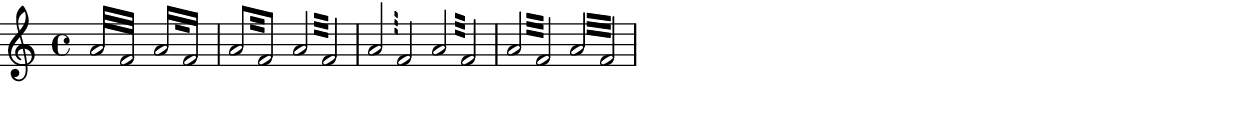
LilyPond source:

%% Generated by lilypond-book.py
%% Options: [exampleindent=10.16\mm,indent=0\mm,line-width=160\mm]
\include "lilypond-book-preamble.ly"


% ****************************************************************
% Start cut-&-pastable-section
% ****************************************************************



\paper {
  indent = 0\mm
  line-width = 160\mm
  % offset the left padding, also add 1mm as lilypond creates cropped
  % images with a little space on the right
  line-width = #(- line-width (* mm  3.000000) (* mm 1))
}

\layout {
  
}





% ****************************************************************
% ly snippet:
% ****************************************************************
\sourcefilename "engraving-tremolos-with-floating-beams.ly"
\sourcefileline 0
%% DO NOT EDIT this file manually; it is automatically
%% generated from LSR http://lsr.dsi.unimi.it
%% Make any changes in LSR itself, or in Documentation/snippets/new/ ,
%% and then run scripts/auxiliar/makelsr.py
%%
%% This file is in the public domain.
\version "2.14.2"

\header {
  lsrtags = "repeats, rhythms"

  texidoc = "
If a tremolo's total duration is less than a quarter-note, or exactly a
half-note, or between a half-note and a whole-note, it is normally
typeset with all beams touching the stems.  Certain engraving styles
typeset some of these beams as centered floating beams that do not
touch the stems.  The number of floating beams in this type of tremolo
is controlled with the @code{'gap-count } property of the @code{Beam}
object, and the size of the gaps between beams and stems is set with
the @code{'gap} property.



"
  doctitle = "Engraving tremolos with floating beams"
} % begin verbatim


\relative c'' {
  \repeat tremolo 8 { a32 f }
  \override Beam #'gap-count = #1
  \repeat tremolo 8 { a32 f }
  \override Beam #'gap-count = #2
  \repeat tremolo 8 { a32 f }
  \override Beam #'gap-count = #3
  \repeat tremolo 8 { a32 f }

  \override Beam #'gap-count = #3
  \override Beam #'gap = #1.33
  \repeat tremolo 8 { a32 f }
  \override Beam #'gap = #1
  \repeat tremolo 8 { a32 f }
  \override Beam #'gap = #0.67
  \repeat tremolo 8 { a32 f }
  \override Beam #'gap = #0.33
  \repeat tremolo 8 { a32 f }
}







% ****************************************************************
% end ly snippet
% ****************************************************************
